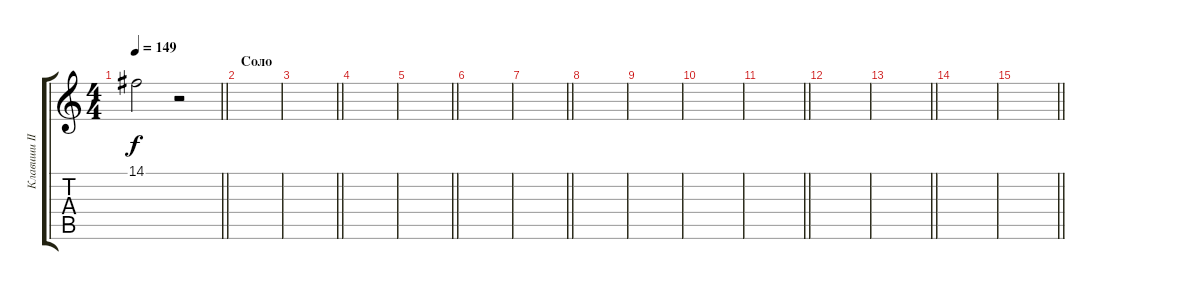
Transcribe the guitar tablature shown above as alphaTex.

\track ("Клавиши III" "Клавиши II") {instrument trombone}
\staff {score tabs}
\tuning (E4 B3 G3 D3 A2 E2) {hide}
\ts (4 4)
\tempo 149
\clef g2
\barLineRight lightlight
\ks c
14.1.2{dy f} r.2 |
\section ("" "Соло")
|
\barLineRight lightlight
|
|
\barLineRight lightlight
|
|
\barLineRight lightlight
|
|
|
|
\barLineRight lightlight
|
|
\barLineRight lightlight
|
|
\barLineRight lightlight
